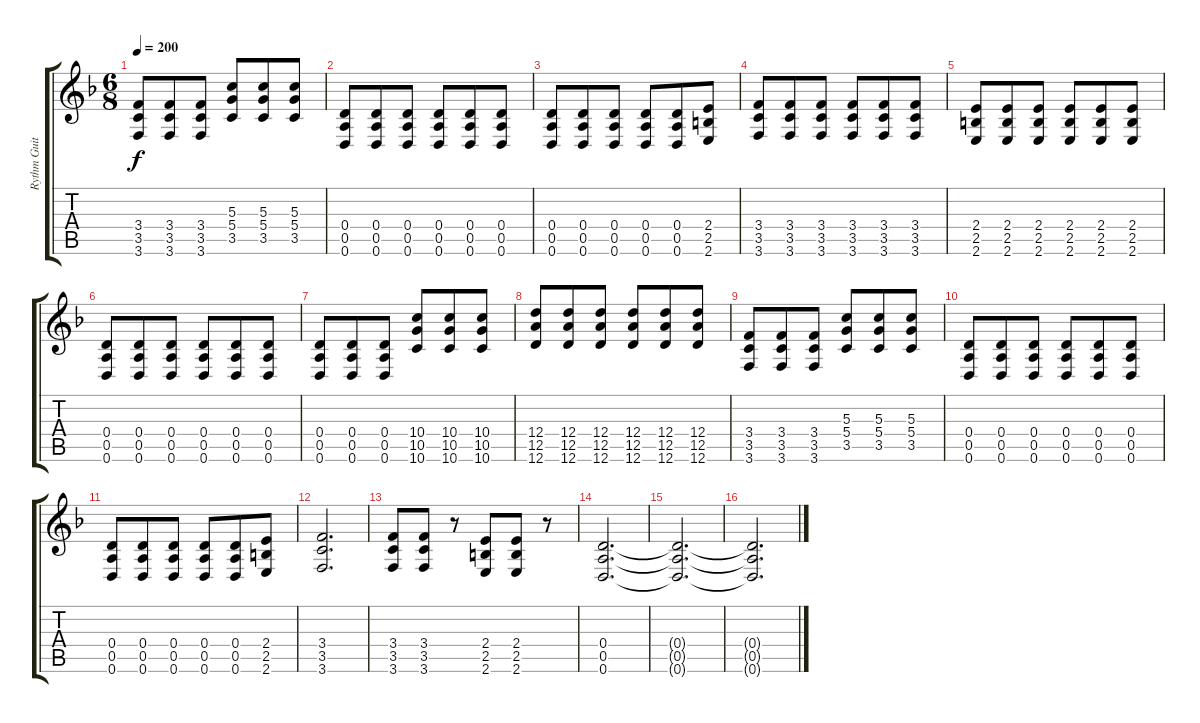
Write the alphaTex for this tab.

\track ("Rythm Guitar" "Rythm Guit") {instrument distortionguitar}
\staff {score tabs}
\tuning (E4 B3 G3 D3 A2 D2) {hide}
\ts (6 8)
\tempo 200
\clef g2
\ks dminor
(3.4 3.5 3.6).8{dy f} (3.4 3.5 3.6).8 (3.4 3.5 3.6).8 (5.3 5.4 3.5).8 (5.3 5.4 3.5).8 (5.3 5.4 3.5).8 |
(0.4 0.5 0.6).8 (0.4 0.5 0.6).8 (0.4 0.5 0.6).8 (0.4 0.5 0.6).8 (0.4 0.5 0.6).8 (0.4 0.5 0.6).8 |
(0.4 0.5 0.6).8 (0.4 0.5 0.6).8 (0.4 0.5 0.6).8 (0.4 0.5 0.6).8 (0.4 0.5 0.6).8 (2.4 2.5 2.6).8 |
(3.4 3.5 3.6).8 (3.4 3.5 3.6).8 (3.4 3.5 3.6).8 (3.4 3.5 3.6).8 (3.4 3.5 3.6).8 (3.4 3.5 3.6).8 |
(2.4 2.5 2.6).8 (2.4 2.5 2.6).8 (2.4 2.5 2.6).8 (2.4 2.5 2.6).8 (2.4 2.5 2.6).8 (2.4 2.5 2.6).8 |
(0.4 0.5 0.6).8 (0.4 0.5 0.6).8 (0.4 0.5 0.6).8 (0.4 0.5 0.6).8 (0.4 0.5 0.6).8 (0.4 0.5 0.6).8 |
(0.4 0.5 0.6).8 (0.4 0.5 0.6).8 (0.4 0.5 0.6).8 (10.4 10.5 10.6).8 (10.4 10.5 10.6).8 (10.4 10.5 10.6).8 |
(12.4 12.5 12.6).8 (12.4 12.5 12.6).8 (12.4 12.5 12.6).8 (12.4 12.5 12.6).8 (12.4 12.5 12.6).8 (12.4 12.5 12.6).8 |
(3.4 3.5 3.6).8 (3.4 3.5 3.6).8 (3.4 3.5 3.6).8 (5.3 5.4 3.5).8 (5.3 5.4 3.5).8 (5.3 5.4 3.5).8 |
(0.4 0.5 0.6).8 (0.4 0.5 0.6).8 (0.4 0.5 0.6).8 (0.4 0.5 0.6).8 (0.4 0.5 0.6).8 (0.4 0.5 0.6).8 |
(0.4 0.5 0.6).8 (0.4 0.5 0.6).8 (0.4 0.5 0.6).8 (0.4 0.5 0.6).8 (0.4 0.5 0.6).8 (2.4 2.5 2.6).8 |
(3.4 3.5 3.6).2{d} |
(3.4 3.5 3.6).8 (3.4 3.5 3.6).8 r.8 (2.4 2.5 2.6).8 (2.4 2.5 2.6).8 r.8 |
(0.4 0.5 0.6).2{d} |
(0.4{t} 0.5{t} 0.6{t}).2{d} |
(0.4{t} 0.5{t} 0.6{t}).2{d}
